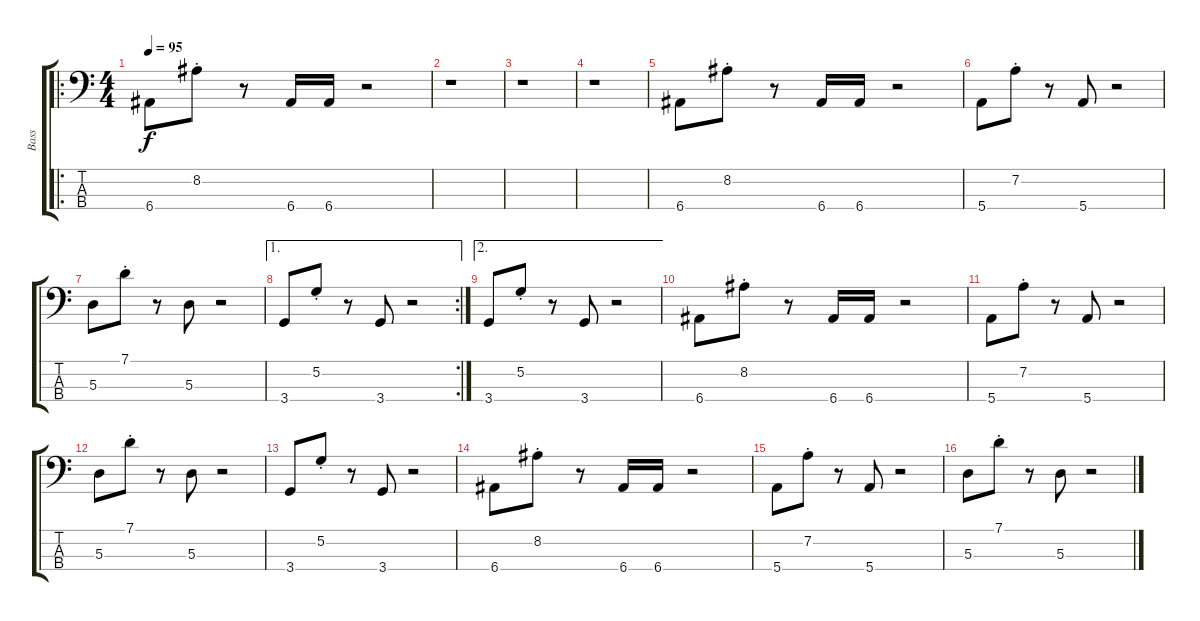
\track ("Bass" "Bass") {instrument slapbass1}
\staff {score tabs}
\tuning (G2 D2 A1 E1) {hide}
\ro
\ts (4 4)
\tempo 95
\clef f4
\ks c
6.4.8{dy f} 8.2{st}.8 r.8 6.4.16 6.4.16 r.2 |
r.1 |
r.1 |
r.1 |
6.4.8 8.2{st}.8 r.8 6.4.16 6.4.16 r.2 |
5.4.8 7.2{st}.8 r.8 5.4.8 r.2 |
5.3.8 7.1{st}.8 r.8 5.3.8 r.2 |
\ae 1
\rc 2
3.4.8 5.2{st}.8 r.8 3.4.8 r.2 |
\ae 2
3.4.8 5.2{st}.8 r.8 3.4.8 r.2 |
6.4.8 8.2{st}.8 r.8 6.4.16 6.4.16 r.2 |
5.4.8 7.2{st}.8 r.8 5.4.8 r.2 |
5.3.8 7.1{st}.8 r.8 5.3.8 r.2 |
3.4.8 5.2{st}.8 r.8 3.4.8 r.2 |
6.4.8 8.2{st}.8 r.8 6.4.16 6.4.16 r.2 |
5.4.8 7.2{st}.8 r.8 5.4.8 r.2 |
5.3.8 7.1{st}.8 r.8 5.3.8 r.2
